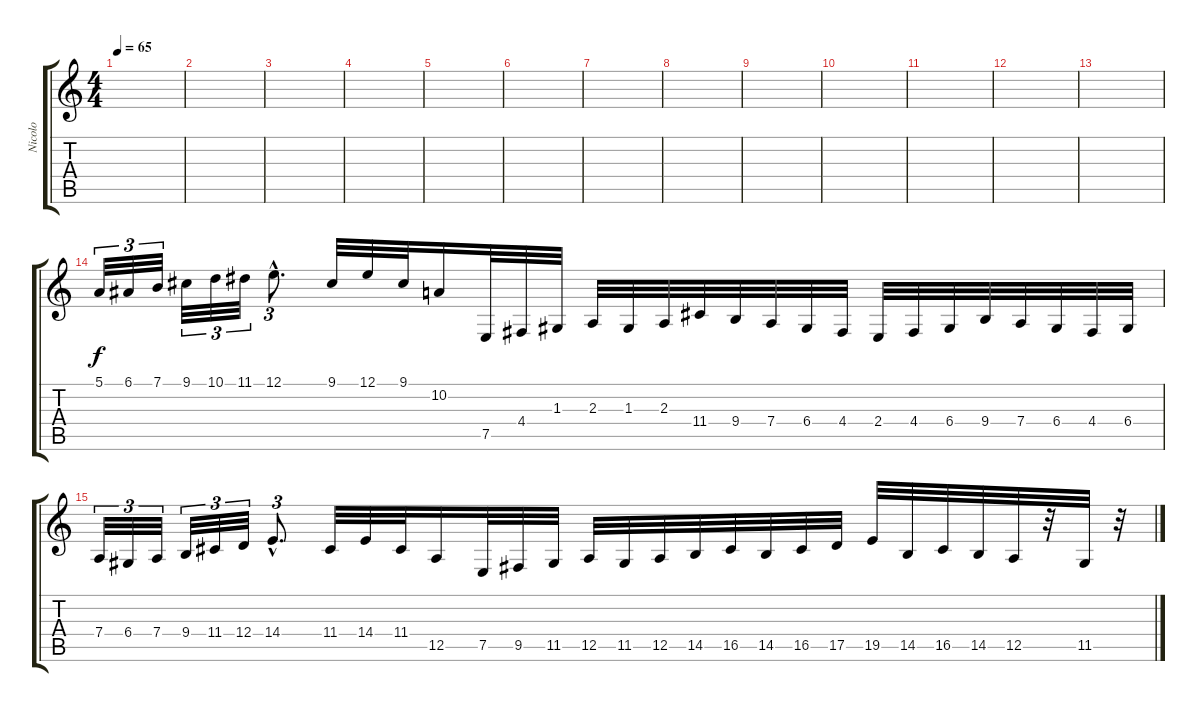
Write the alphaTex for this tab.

\track ("Nicolo" "Nicolo") {instrument violin}
\staff {score tabs}
\tuning (E4 B3 G3 D3 A2 E2) {hide}
\ts (4 4)
\tempo 65
\clef g2
\ks c
|
|
|
|
|
|
|
|
|
|
|
|
|
5.1.32{tu (3 2)} 6.1.32{tu (3 2)} 7.1.32{tu (3 2)} 9.1.32{tu (3 2)} 10.1.32{tu (3 2)} 11.1.32{tu (3 2)} 12.1{hac}.8{d tu (3 2)} 9.1.32 12.1.32 9.1.32 10.2.16 7.5.32 4.4.32 1.3.32 2.3.32 1.3.32 2.3.32 11.4.32 9.4.32 7.4.32 6.4.32 4.4.32 2.4.32 4.4.32 6.4.32 9.4.32 7.4.32 6.4.32 4.4.32 6.4.32 |
7.4.32{tu (3 2)} 6.4.32{tu (3 2)} 7.4.32{tu (3 2)} 9.4.32{tu (3 2)} 11.4.32{tu (3 2)} 12.4.32{tu (3 2)} 14.4{hac}.8{d tu (3 2)} 11.4.32 14.4.32 11.4.32 12.5.16 7.5.32 9.5.32 11.5.32 12.5.32 11.5.32 12.5.32 14.5.32 16.5.32 14.5.32 16.5.32 17.5.32 19.5.32 14.5.32 16.5.32 14.5.32 12.5.32 r.32 11.5.32 r.32
